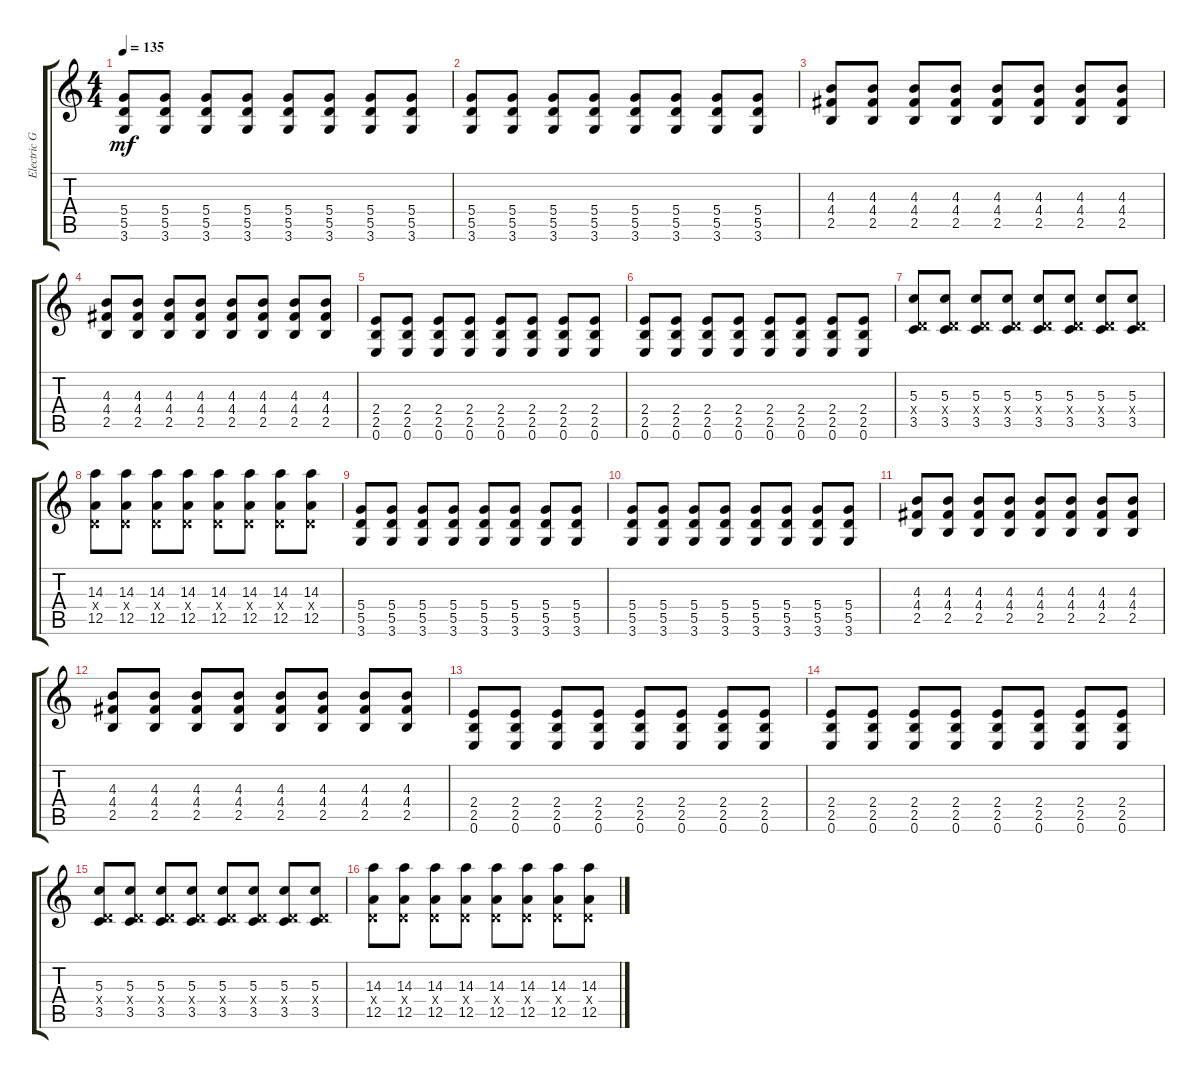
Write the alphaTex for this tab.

\track ("Electric Guitar" "Electric G") {instrument overdrivenguitar}
\staff {score tabs}
\tuning (E4 B3 G3 D3 A2 E2) {hide}
\ts (4 4)
\tempo 135
\clef g2
\ks c
(5.4 5.5 3.6).8{dy mf} (5.4 5.5 3.6).8 (5.4 5.5 3.6).8 (5.4 5.5 3.6).8 (5.4 5.5 3.6).8 (5.4 5.5 3.6).8 (5.4 5.5 3.6).8 (5.4 5.5 3.6).8 |
(5.4 5.5 3.6).8 (5.4 5.5 3.6).8 (5.4 5.5 3.6).8 (5.4 5.5 3.6).8 (5.4 5.5 3.6).8 (5.4 5.5 3.6).8 (5.4 5.5 3.6).8 (5.4 5.5 3.6).8 |
(4.3 4.4 2.5).8 (4.3 4.4 2.5).8 (4.3 4.4 2.5).8 (4.3 4.4 2.5).8 (4.3 4.4 2.5).8 (4.3 4.4 2.5).8 (4.3 4.4 2.5).8 (4.3 4.4 2.5).8 |
(4.3 4.4 2.5).8 (4.3 4.4 2.5).8 (4.3 4.4 2.5).8 (4.3 4.4 2.5).8 (4.3 4.4 2.5).8 (4.3 4.4 2.5).8 (4.3 4.4 2.5).8 (4.3 4.4 2.5).8 |
(2.4 2.5 0.6).8 (2.4 2.5 0.6).8 (2.4 2.5 0.6).8 (2.4 2.5 0.6).8 (2.4 2.5 0.6).8 (2.4 2.5 0.6).8 (2.4 2.5 0.6).8 (2.4 2.5 0.6).8 |
(2.4 2.5 0.6).8 (2.4 2.5 0.6).8 (2.4 2.5 0.6).8 (2.4 2.5 0.6).8 (2.4 2.5 0.6).8 (2.4 2.5 0.6).8 (2.4 2.5 0.6).8 (2.4 2.5 0.6).8 |
(5.3 0.4{x} 3.5).8 (5.3 0.4{x} 3.5).8 (5.3 0.4{x} 3.5).8 (5.3 0.4{x} 3.5).8 (5.3 0.4{x} 3.5).8 (5.3 0.4{x} 3.5).8 (5.3 0.4{x} 3.5).8 (5.3 0.4{x} 3.5).8 |
(14.3 0.4{x} 12.5).8 (14.3 0.4{x} 12.5).8 (14.3 0.4{x} 12.5).8 (14.3 0.4{x} 12.5).8 (14.3 0.4{x} 12.5).8 (14.3 0.4{x} 12.5).8 (14.3 0.4{x} 12.5).8 (14.3 0.4{x} 12.5).8 |
(5.4 5.5 3.6).8 (5.4 5.5 3.6).8 (5.4 5.5 3.6).8 (5.4 5.5 3.6).8 (5.4 5.5 3.6).8 (5.4 5.5 3.6).8 (5.4 5.5 3.6).8 (5.4 5.5 3.6).8 |
(5.4 5.5 3.6).8 (5.4 5.5 3.6).8 (5.4 5.5 3.6).8 (5.4 5.5 3.6).8 (5.4 5.5 3.6).8 (5.4 5.5 3.6).8 (5.4 5.5 3.6).8 (5.4 5.5 3.6).8 |
(4.3 4.4 2.5).8 (4.3 4.4 2.5).8 (4.3 4.4 2.5).8 (4.3 4.4 2.5).8 (4.3 4.4 2.5).8 (4.3 4.4 2.5).8 (4.3 4.4 2.5).8 (4.3 4.4 2.5).8 |
(4.3 4.4 2.5).8 (4.3 4.4 2.5).8 (4.3 4.4 2.5).8 (4.3 4.4 2.5).8 (4.3 4.4 2.5).8 (4.3 4.4 2.5).8 (4.3 4.4 2.5).8 (4.3 4.4 2.5).8 |
(2.4 2.5 0.6).8 (2.4 2.5 0.6).8 (2.4 2.5 0.6).8 (2.4 2.5 0.6).8 (2.4 2.5 0.6).8 (2.4 2.5 0.6).8 (2.4 2.5 0.6).8 (2.4 2.5 0.6).8 |
(2.4 2.5 0.6).8 (2.4 2.5 0.6).8 (2.4 2.5 0.6).8 (2.4 2.5 0.6).8 (2.4 2.5 0.6).8 (2.4 2.5 0.6).8 (2.4 2.5 0.6).8 (2.4 2.5 0.6).8 |
(5.3 0.4{x} 3.5).8 (5.3 0.4{x} 3.5).8 (5.3 0.4{x} 3.5).8 (5.3 0.4{x} 3.5).8 (5.3 0.4{x} 3.5).8 (5.3 0.4{x} 3.5).8 (5.3 0.4{x} 3.5).8 (5.3 0.4{x} 3.5).8 |
(14.3 0.4{x} 12.5).8 (14.3 0.4{x} 12.5).8 (14.3 0.4{x} 12.5).8 (14.3 0.4{x} 12.5).8 (14.3 0.4{x} 12.5).8 (14.3 0.4{x} 12.5).8 (14.3 0.4{x} 12.5).8 (14.3 0.4{x} 12.5).8
